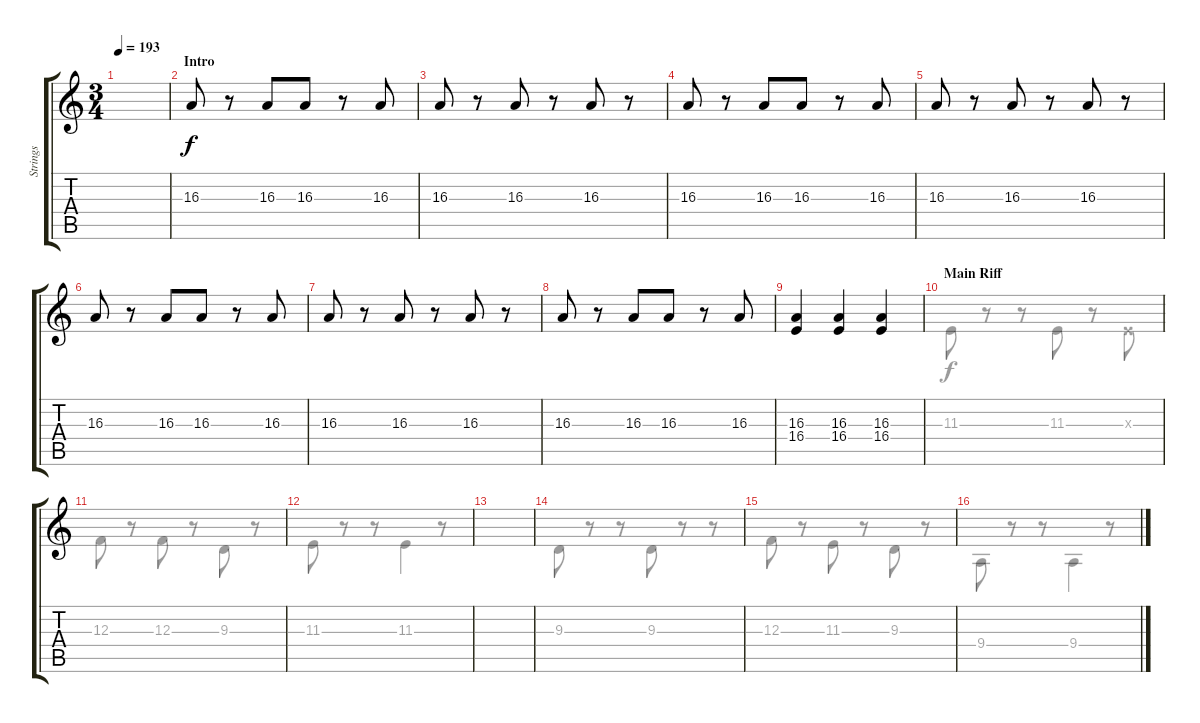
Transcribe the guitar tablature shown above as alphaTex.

\track ("Strings" "Strings") {instrument violin}
\staff {score tabs}
\tuning (D4 A3 F3 C3 G2 C2) {hide}
\voice
\ts (3 4)
\tempo 193
\clef g2
\ks c
|
\section ("" "Intro")
16.3.8 r.8 16.3.8 16.3.8 r.8 16.3.8 |
16.3.8 r.8 16.3.8 r.8 16.3.8 r.8 |
16.3.8 r.8 16.3.8 16.3.8 r.8 16.3.8 |
16.3.8 r.8 16.3.8 r.8 16.3.8 r.8 |
16.3.8 r.8 16.3.8 16.3.8 r.8 16.3.8 |
16.3.8 r.8 16.3.8 r.8 16.3.8 r.8 |
16.3.8 r.8 16.3.8 16.3.8 r.8 16.3.8 |
(16.3 16.4).4 (16.3 16.4).4 (16.3 16.4).4 |
\section ("" "Main Riff")
|
|
|
|
|
|
\voice
\clef g2
\ottava regular
\simile none
\ks c
|
|
|
|
|
|
|
|
|
11.3.8 r.8 r.8 11.3.8 r.8 11.3{x}.8 |
12.3.8 r.8 12.3.8 r.8 9.3.8 r.8 |
11.3.8 r.8 r.8 11.3.4 r.8 |
|
9.3.8 r.8 r.8 9.3.8 r.8 r.8 |
12.3.8 r.8 11.3.8 r.8 9.3.8 r.8 |
9.4.8 r.8 r.8 9.4.4 r.8
